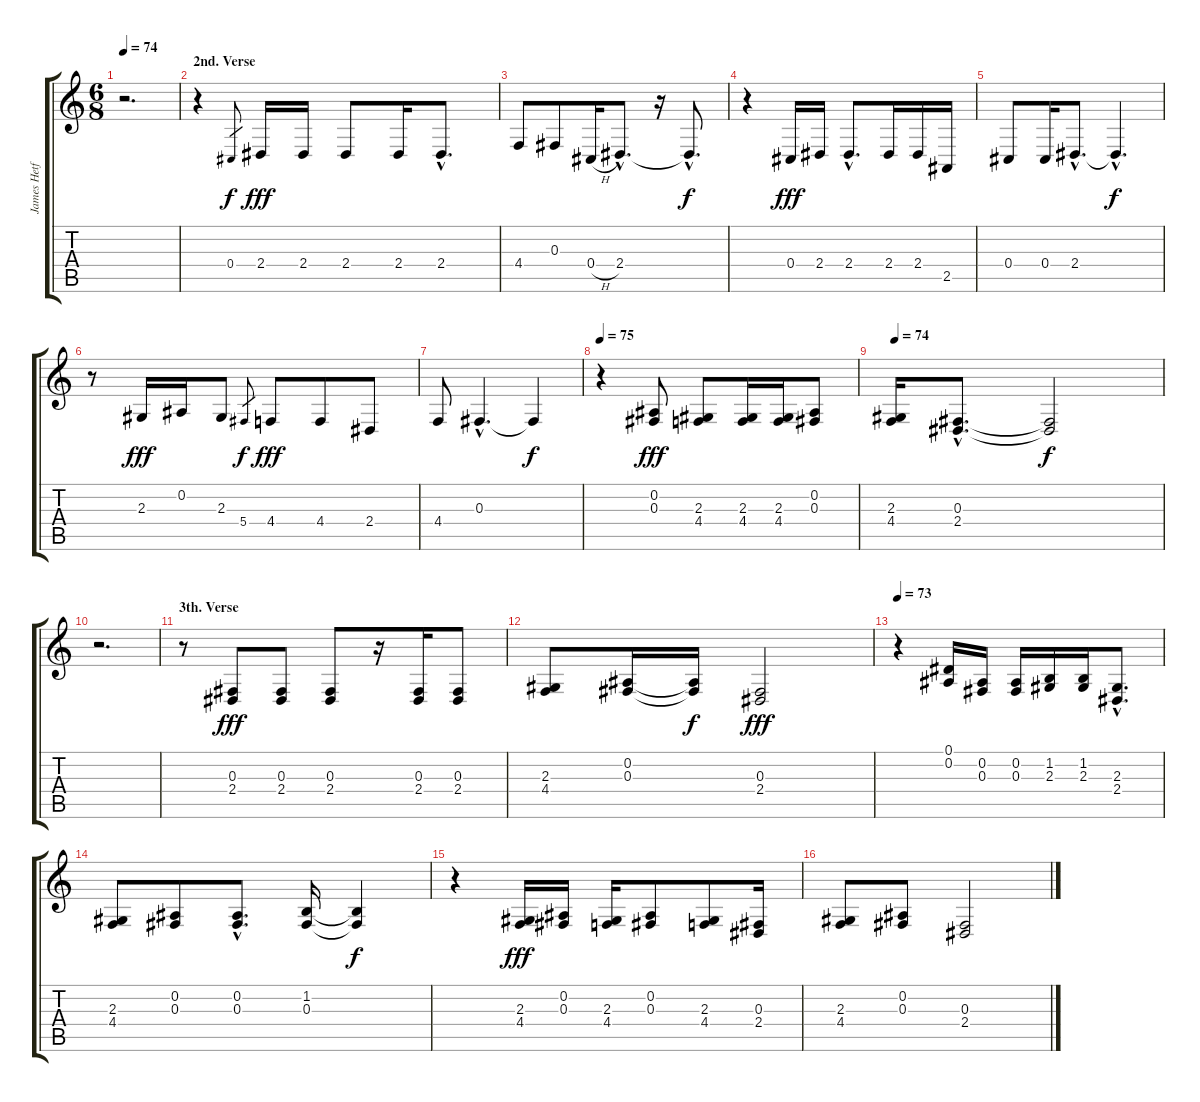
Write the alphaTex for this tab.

\track ("James Hetfield (Voice)" "James Hetf") {instrument cello}
\staff {score tabs}
\tuning (Eb4 Bb3 Gb3 Db3 Ab2 Eb2) {hide}
\ts (6 8)
\tempo 74
\clef g2
\ks c
r.2{d dy f} |
\section ("" "2nd. Verse")
r.4 0.4.8{gr} 2.4.16{dy fff} 2.4.16 2.4.8 2.4.16 2.4{hac}.8{d} |
4.4.8 0.3.8 0.4{h}.16 2.4{hac}.8{d} r.16 2.4{hac t}.8{d dy f} |
r.4 0.4.16{dy fff} 2.4.16 2.4{hac}.8{d} 2.4.16 2.4.16 2.5.16 |
0.4.8 0.4.16 2.4{hac}.8{d} 2.4{hac t}.4{d dy f} |
r.8 2.3.16{dy fff} 0.2.16 2.3.8 5.4.8{gr dy f} 4.4.8{dy fff} 4.4.8 2.4.8 |
4.4.8 0.3{hac}.4{d} 0.3{t}.4{dy f} |
\tempo 75
r.4 (0.2 0.3).8{dy fff} (2.3 4.4).8 (2.3 4.4).16 (2.3 4.4).16 (0.2 0.3).8 |
\tempo 74
(2.3 4.4).16 (0.3{hac} 2.4{hac}).8{d} (0.3{t} 2.4{t}).2{dy f} |
r.2{d} |
\section ("" "3th. Verse")
r.8 (0.3 2.4).8{dy fff} (0.3 2.4).8 (0.3 2.4).8 r.16 (0.3 2.4).16 (0.3 2.4).8 |
(2.3 4.4).8 (0.2 0.3).16 (0.2{t} 0.3{t}).16{dy f} (0.3 2.4).2{dy fff} |
\tempo 73
r.4 (0.1 0.2).16 (0.2 0.3).16 (0.2 0.3).16 (1.2 2.3).16 (1.2 2.3).16 (2.3{hac} 2.4{hac}).8{d} |
(2.3 4.4).8 (0.2 0.3).8 (0.2{hac} 0.3{hac}).8{d} (1.2 0.3).16 (1.2{t} 0.3{t}).4{dy f} |
r.4 (2.3 4.4).16{dy fff} (0.2 0.3).16 (2.3 4.4).16 (0.2 0.3).8 (2.3 4.4).8 (0.3 2.4).16 |
(2.3 4.4).8 (0.2 0.3).8 (0.3 2.4).2
